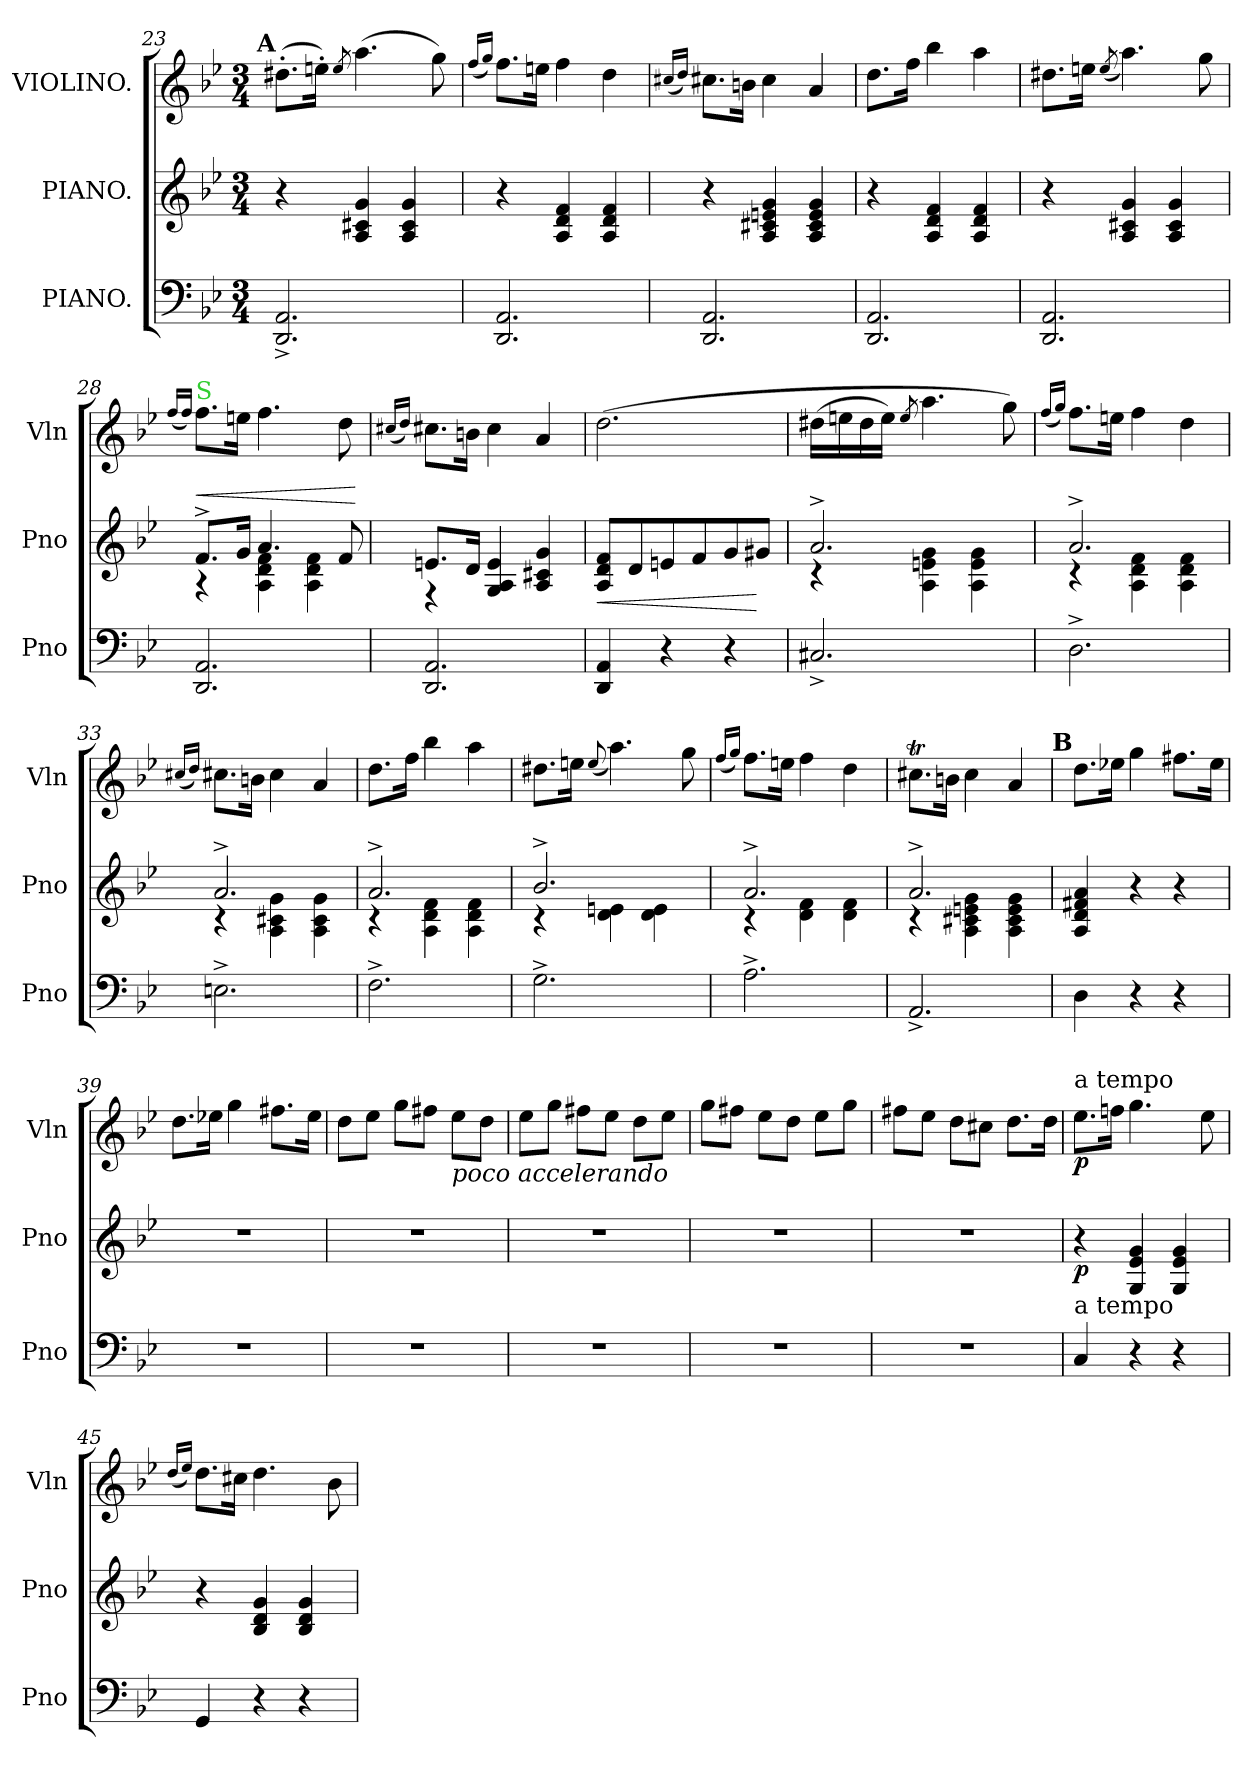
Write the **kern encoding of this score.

**kern	**kern	**dynam	**kern	**dynam
*part3	*part2	*part2	*part1	*part1
*staff3	*staff2	*staff2	*staff1	*staff1
*I"PIANO.	*I"PIANO.	*	*I"VIOLINO.	*
*I'Pno	*I'Pno	*	*I'Vln	*
*clefF4	*clefG2	*	*clefG2	*
*k[b-e-]	*k[b-e-]	*	*k[b-e-]	*
*g:	*g:	*	*g:	*
*M3/4	*M3/4	*	*M3/4	*
=23	=23	=23	=23	=23
!	!	!	!LO:TX:a:B:rj:t=A	!
2.DD^>/ 2.AA^>/	4r	.	(8.dd#X'\L	.
.	.	.	16een'\Jk)	.
.	.	.	8qee/	.
.	4A/ 4c#X/ 4g/	.	(4.aa\	.
.	4A/ 4c#/ 4g/	.	.	.
.	.	.	8gg\)	.
=24	=24	=24	=24	=24
.	.	.	(16qqff/LL	.
.	.	.	16qqgg/JJ)	.
2.DD/ 2.AA/	4r	.	8.ff\L	.
.	.	.	16een\Jk	.
.	4A/ 4d/ 4f/	.	4ff\	.
.	4A/ 4d/ 4f/	.	4dd\	.
=25	=25	=25	=25	=25
.	.	.	(16qqcc#X/LL	.
.	.	.	16qqdd/JJ)	.
2.DD/ 2.AA/	4r	.	8.cc#X\L	.
.	.	.	16bn\Jk	.
.	4A/ 4c#X/ 4en/ 4g/	.	4cc#\	.
.	4A/ 4c#/ 4e/ 4g/	.	4a/	.
=26	=26	=26	=26	=26
2.DD/ 2.AA/	4r	.	8.dd\L	.
.	.	.	16ff\Jk	.
.	4A/ 4d/ 4f/	.	4bb-\	.
.	4A/ 4d/ 4f/	.	4aa\	.
=27	=27	=27	=27	=27
2.DD/ 2.AA/	4r	.	8.dd#X\L	.
.	.	.	16een\Jk	.
.	.	.	(>8qee/	.
.	4A/ 4c#X/ 4g/	.	4.aa\)	.
.	4A/ 4c#/ 4g/	.	.	.
.	.	.	8gg\	.
=28	=28	=28	=28	=28
.	.	.	(16qqff/LL	.
.	.	.	16qqff/JJ)	.
*	*^	*	*	*
!	!	!	!	!LO:TX:a:color=limegreen:t=S	!
!	!	!	!LO:HP:a	!	!
2.DD/ 2.AA/	8.f^/L	4r	<	8.ff\L	.
.	16g/Jk	.	.	16een\Jk	.
.	4.a/	4A\ 4d\ 4f\	.	4.ff\	.
.	.	4A\ 4d\ 4f\	.	.	.
.	8f/	.	.	8dd\	.
*	*v	*v	*	*	*
.	.	[	.	.
=29	=29	=29	=29	=29
.	.	.	(16qqcc#X/LL	.
.	.	.	16qqdd/JJ)	.
*	*^	*	*	*
2.DD/ 2.AA/	8.en/L	4r	.	8.cc#X\L	.
.	16d/Jk	.	.	16bn\Jk	.
.	4G/ 4A/ 4e/	2ryy	.	4cc#\	.
.	4A/ 4c#X/ 4g/	.	.	4a/	.
*	*v	*v	*	*	*
=30	=30	=30	=30	=30
!	!	!LO:HP:b	!	!
4DD/ 4AA/	8A/ 8d/ 8f/L	<	(2.dd\	.
.	8d/	.	.	.
4r	8en/	.	.	.
.	8f/	.	.	.
4r	8g/	.	.	.
.	8g#X/J	[	.	.
=31	=31	=31	=31	=31
*	*^	*	*	*
2.C#X^>/	2.a^/	4r	.	(16dd#X\LL	.
.	.	.	.	16een\	.
.	.	.	.	16dd#\	.
.	.	.	.	16ee\JJ)	.
.	.	.	.	8qee/	.
.	.	4A\ 4en\ 4g\	.	4.aa\	.
.	.	4A\ 4e\ 4g\	.	.	.
.	.	.	.	8gg\)	.
=32	=32	=32	=32	=32	=32
.	.	.	.	(16qqff/LL	.
.	.	.	.	16qqgg/JJ)	.
2.D^\	2.a^/	4r	.	8.ff\L	.
.	.	.	.	16een\Jk	.
.	.	4A\ 4d\ 4f\	.	4ff\	.
.	.	4A\ 4d\ 4f\	.	4dd\	.
=33	=33	=33	=33	=33	=33
.	.	.	.	(16qqcc#X/LL	.
.	.	.	.	16qqdd/JJ)	.
2.En^\	2.a^/	4r	.	8.cc#X\L	.
.	.	.	.	16bn\Jk	.
.	.	4A\ 4c#X\ 4g\	.	4cc#\	.
.	.	4A\ 4c#\ 4g\	.	4a/	.
=34	=34	=34	=34	=34	=34
2.F^\	2.a^/	4r	.	8.dd\L	.
.	.	.	.	16ff\Jk	.
.	.	4A\ 4d\ 4f\	.	4bb-\	.
.	.	4A\ 4d\ 4f\	.	4aa\	.
=35	=35	=35	=35	=35	=35
2.G^\	2.b-^/	4r	.	8.dd#X\L	.
.	.	.	.	16een\Jk	.
.	.	.	.	(>8qqee/	.
.	.	4d\ 4en\	.	4.aa\)	.
.	.	4d\ 4e\	.	.	.
.	.	.	.	8gg\	.
=36	=36	=36	=36	=36	=36
.	.	.	.	(16qqff/LL	.
.	.	.	.	16qqgg/JJ)	.
2.A^\	2.a^/	4r	.	8.ff\L	.
.	.	.	.	16een\Jk	.
.	.	4d\ 4f\	.	4ff\	.
.	.	4d\ 4f\	.	4dd\	.
=37	=37	=37	=37	=37	=37
2.AA^>/	2.a^/	4r	.	8.cc#Xt\L	.
.	.	.	.	16bn\Jk	.
.	.	4A\ 4c#X\ 4en\ 4g\	.	4cc#\	.
.	.	4A\ 4c#\ 4e\ 4g\	.	4a/	.
!	!	!	!	!LO:TX:a:B:t=B	!
*	*v	*v	*	*	*
=38	=38	=38	=38	=38
4D\	4A/ 4d/ 4f#X/ 4a/	.	8.dd\L	.
.	.	.	16ee-X\Jk	.
4r	4r	.	4gg\	.
4r	4r	.	8.ff#X\L	.
.	.	.	16ee-\Jk	.
=39	=39	=39	=39	=39
2.r	2.r	.	8.dd\L	.
.	.	.	16ee-X\Jk	.
.	.	.	4gg\	.
.	.	.	8.ff#X\L	.
.	.	.	16ee-\Jk	.
=40	=40	=40	=40	=40
2.r	2.r	.	8dd\L	.
.	.	.	8ee-\J	.
.	.	.	8gg\L	.
.	.	.	8ff#X\J	.
!	!	!	!LO:TX:b:i:t=poco accelerando	!
.	.	.	8ee-\L	.
.	.	.	8dd\J	.
=41	=41	=41	=41	=41
2.r	2.r	.	8ee-\L	.
.	.	.	8gg\J	.
.	.	.	8ff#X\L	.
.	.	.	8ee-\J	.
.	.	.	8dd\L	.
.	.	.	8ee-\J	.
=42	=42	=42	=42	=42
2.r	2.r	.	8gg\L	.
.	.	.	8ff#X\J	.
.	.	.	8ee-\L	.
.	.	.	8dd\J	.
.	.	.	8ee-\L	.
.	.	.	8gg\J	.
=43	=43	=43	=43	=43
2.r	2.r	.	8ff#X\L	.
.	.	.	8ee-\J	.
.	.	.	8dd\L	.
.	.	.	8cc#X\J	.
.	.	.	8.dd\L	.
.	.	.	16dd\Jk	.
=44	=44	=44	=44	=44
!	!	!	!LO:TX:a:t=a tempo	!
!	!LO:TX:b:t=a tempo	!	!	!
4C/	4r	p	8.ee-\L	p
.	.	.	16ffn\Jk	.
4r	4G/ 4e-/ 4g/	.	4.gg\	.
4r	4G/ 4e-/ 4g/	.	.	.
.	.	.	8ee-\	.
=45	=45	=45	=45	=45
.	.	.	(16qqdd/LL	.
.	.	.	16qqee-/JJ)	.
4GG/	4r	.	8.dd\L	.
.	.	.	16cc#X\Jk	.
4r	4B-/ 4d/ 4g/	.	4.dd\	.
4r	4B-/ 4d/ 4g/	.	.	.
.	.	.	8b-\	.
=	=	=	=	=
*-	*-	*-	*-	*-
